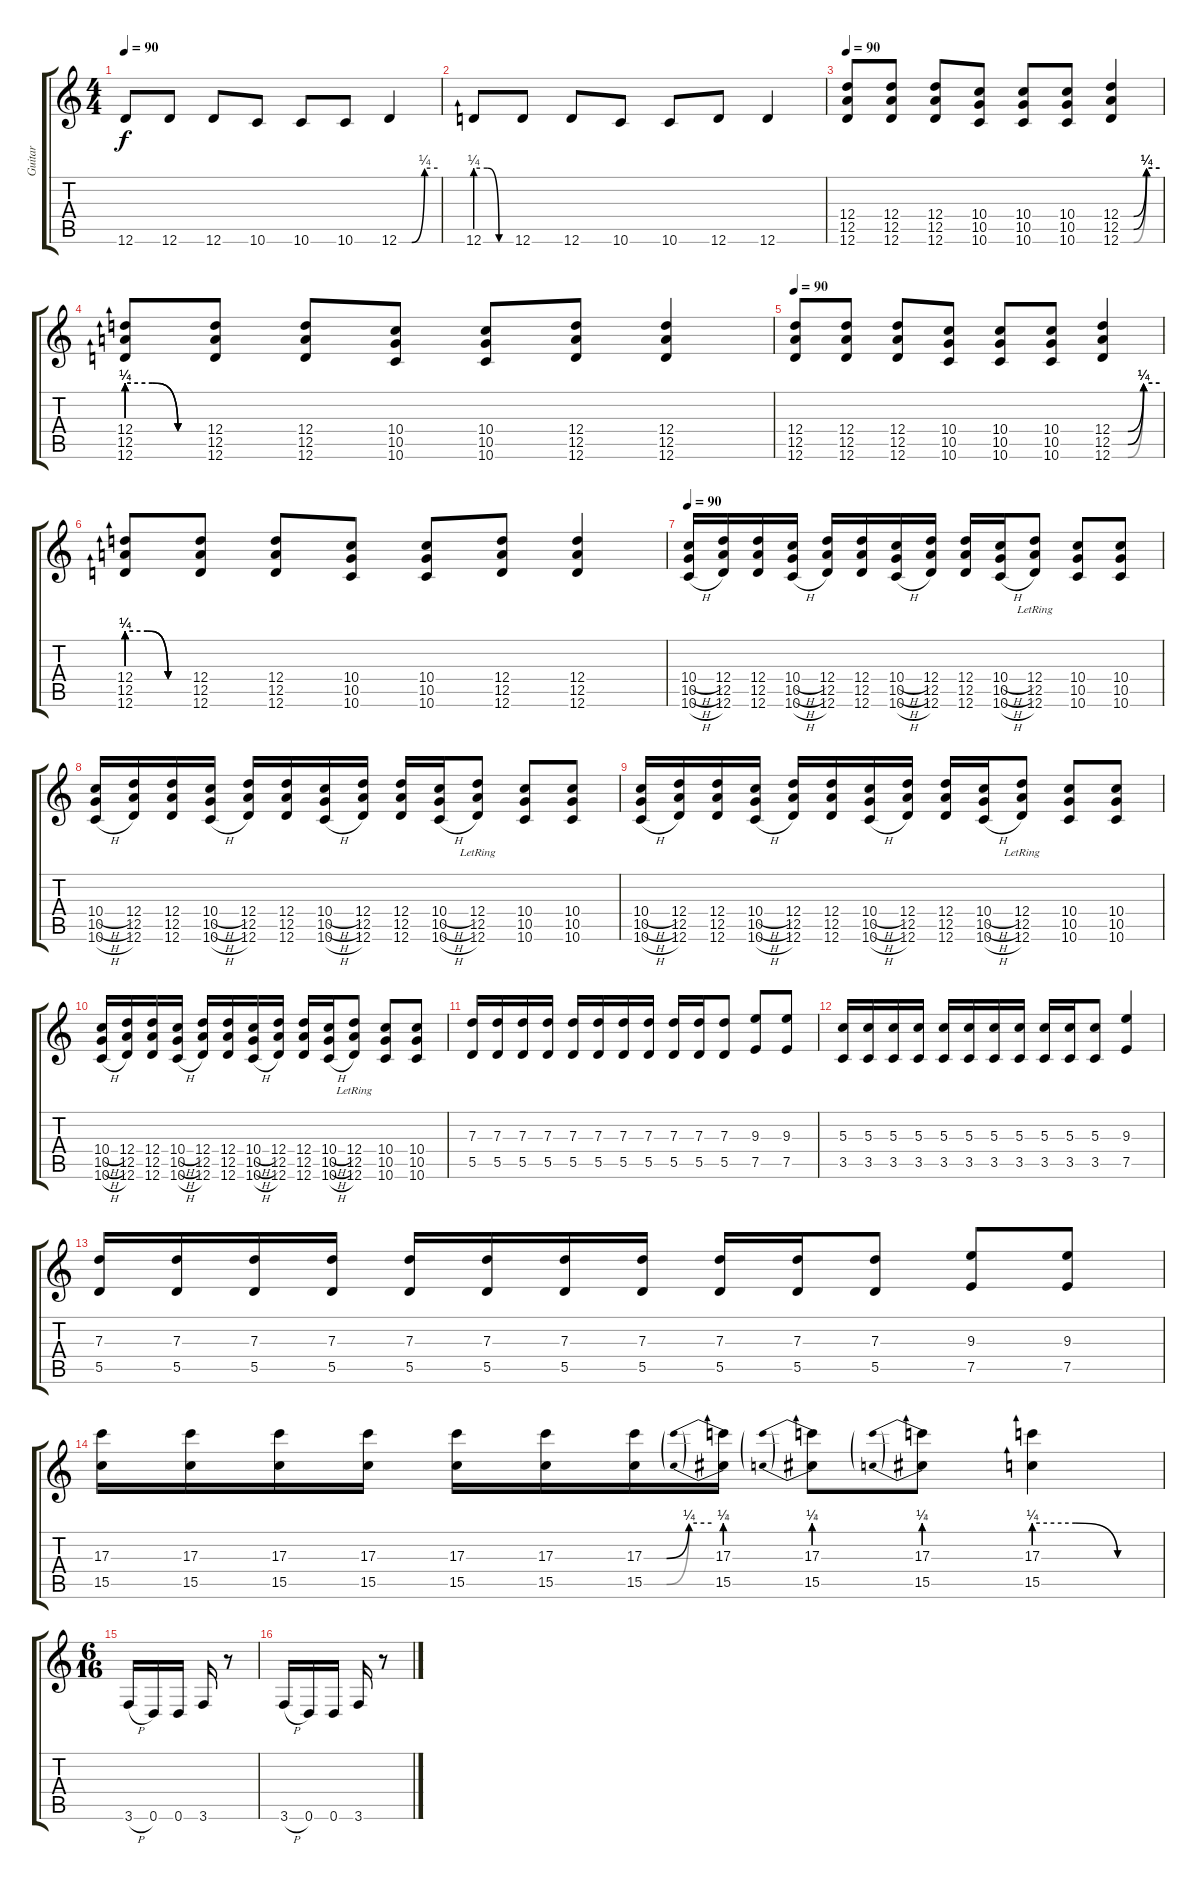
\track ("Guitar" "Guitar") {instrument distortionguitar}
\staff {score tabs}
\tuning (E4 B3 G3 D3 A2 D2) {hide}
\ts (4 4)
\tempo 90
\tempo 85
\tempo 90
\clef g2
\ks c
12.6.8{dy f instrument distortionguitar} 12.6.8 12.6.8 10.6.8 10.6.8 10.6.8 12.6{be (custom 0 0 20 0 40 1 60 1)}.4 |
12.6{be (custom 0 1 20 1 40 0 60 0)}.8 12.6.8 12.6.8 10.6.8 10.6.8 12.6.8 12.6.4 |
\tempo 90
(12.4 12.5 12.6).8 (12.4 12.5 12.6).8 (12.4 12.5 12.6).8 (10.4 10.5 10.6).8 (10.4 10.5 10.6).8 (10.4 10.5 10.6).8 (12.4{be (custom 0 0 20 0 40 1 60 1)} 12.5{be (custom 0 0 20 0 40 1 60 1)} 12.6{be (custom 0 0 20 0 40 1 60 1)}).4 |
(12.4{be (custom 0 1 20 1 40 0 60 0)} 12.5{be (custom 0 1 20 1 40 0 60 0)} 12.6{be (custom 0 1 20 1 40 0 60 0)}).8 (12.4 12.5 12.6).8 (12.4 12.5 12.6).8 (10.4 10.5 10.6).8 (10.4 10.5 10.6).8 (12.4 12.5 12.6).8 (12.4 12.5 12.6).4 |
\tempo 90
(12.4 12.5 12.6).8 (12.4 12.5 12.6).8 (12.4 12.5 12.6).8 (10.4 10.5 10.6).8 (10.4 10.5 10.6).8 (10.4 10.5 10.6).8 (12.4{be (custom 0 0 20 0 40 1 60 1)} 12.5{be (custom 0 0 20 0 40 1 60 1)} 12.6{be (custom 0 0 20 0 40 1 60 1)}).4 |
(12.4{be (custom 0 1 20 1 40 0 60 0)} 12.5{be (custom 0 1 20 1 40 0 60 0)} 12.6{be (custom 0 1 20 1 40 0 60 0)}).8 (12.4 12.5 12.6).8 (12.4 12.5 12.6).8 (10.4 10.5 10.6).8 (10.4 10.5 10.6).8 (12.4 12.5 12.6).8 (12.4 12.5 12.6).4 |
\tempo 90
(10.4{h} 10.5{h} 10.6{h}).16 (12.4 12.5 12.6).16 (12.4 12.5 12.6).16 (10.4{h} 10.5{h} 10.6{h}).16 (12.4 12.5 12.6).16 (12.4 12.5 12.6).16 (10.4{h} 10.5{h} 10.6{h}).16 (12.4 12.5 12.6).16 (12.4 12.5 12.6).16 (10.4{h} 10.5{h} 10.6{h}).16 (12.4{lr} 12.5{lr} 12.6{lr}).8 (10.4 10.5 10.6).8 (10.4 10.5 10.6).8 |
(10.4{h} 10.5{h} 10.6{h}).16 (12.4 12.5 12.6).16 (12.4 12.5 12.6).16 (10.4{h} 10.5{h} 10.6{h}).16 (12.4 12.5 12.6).16 (12.4 12.5 12.6).16 (10.4{h} 10.5{h} 10.6{h}).16 (12.4 12.5 12.6).16 (12.4 12.5 12.6).16 (10.4{h} 10.5{h} 10.6{h}).16 (12.4{lr} 12.5{lr} 12.6{lr}).8 (10.4 10.5 10.6).8 (10.4 10.5 10.6).8 |
(10.4{h} 10.5{h} 10.6{h}).16 (12.4 12.5 12.6).16 (12.4 12.5 12.6).16 (10.4{h} 10.5{h} 10.6{h}).16 (12.4 12.5 12.6).16 (12.4 12.5 12.6).16 (10.4{h} 10.5{h} 10.6{h}).16 (12.4 12.5 12.6).16 (12.4 12.5 12.6).16 (10.4{h} 10.5{h} 10.6{h}).16 (12.4{lr} 12.5{lr} 12.6{lr}).8 (10.4 10.5 10.6).8 (10.4 10.5 10.6).8 |
(10.4{h} 10.5{h} 10.6{h}).16 (12.4 12.5 12.6).16 (12.4 12.5 12.6).16 (10.4{h} 10.5{h} 10.6{h}).16 (12.4 12.5 12.6).16 (12.4 12.5 12.6).16 (10.4{h} 10.5{h} 10.6{h}).16 (12.4 12.5 12.6).16 (12.4 12.5 12.6).16 (10.4{h} 10.5{h} 10.6{h}).16 (12.4{lr} 12.5{lr} 12.6{lr}).8 (10.4 10.5 10.6).8 (10.4 10.5 10.6).8 |
(7.3 5.5).16 (7.3 5.5).16 (7.3 5.5).16 (7.3 5.5).16 (7.3 5.5).16 (7.3 5.5).16 (7.3 5.5).16 (7.3 5.5).16 (7.3 5.5).16 (7.3 5.5).16 (7.3 5.5).8 (9.3 7.5).8 (9.3 7.5).8 |
(5.3 3.5).16 (5.3 3.5).16 (5.3 3.5).16 (5.3 3.5).16 (5.3 3.5).16 (5.3 3.5).16 (5.3 3.5).16 (5.3 3.5).16 (5.3 3.5).16 (5.3 3.5).16 (5.3 3.5).8 (9.3 7.5).4 |
(7.3 5.5).16 (7.3 5.5).16 (7.3 5.5).16 (7.3 5.5).16 (7.3 5.5).16 (7.3 5.5).16 (7.3 5.5).16 (7.3 5.5).16 (7.3 5.5).16 (7.3 5.5).16 (7.3 5.5).8 (9.3 7.5).8 (9.3 7.5).8 |
(17.3 15.5).16 (17.3 15.5).16 (17.3 15.5).16 (17.3 15.5).16 (17.3 15.5).16 (17.3 15.5).16 (17.3{be (custom 0 0 20 0 40 1 60 1)} 15.5{be (custom 0 0 20 0 40 1 60 1)}).16 (17.3{be (prebend 0 1 60 1)} 15.5{be (prebend 0 2 60 2)}).16 (17.3{be (prebend 0 1 60 1)} 15.5{be (prebend 0 2 60 2)}).8 (17.3{be (prebend 0 1 60 1)} 15.5{be (prebend 0 2 60 2)}).8 (17.3{be (custom 0 1 20 1 40 0 60 0)} 15.5{be (custom 0 1 20 1 40 0 60 0)}).4 |
\ts (6 16)
3.6{h}.16{volume 10 instrument overdrivenguitar} 0.6.16 0.6.16 3.6.16 r.8 |
3.6{h}.16 0.6.16 0.6.16 3.6.16 r.8
